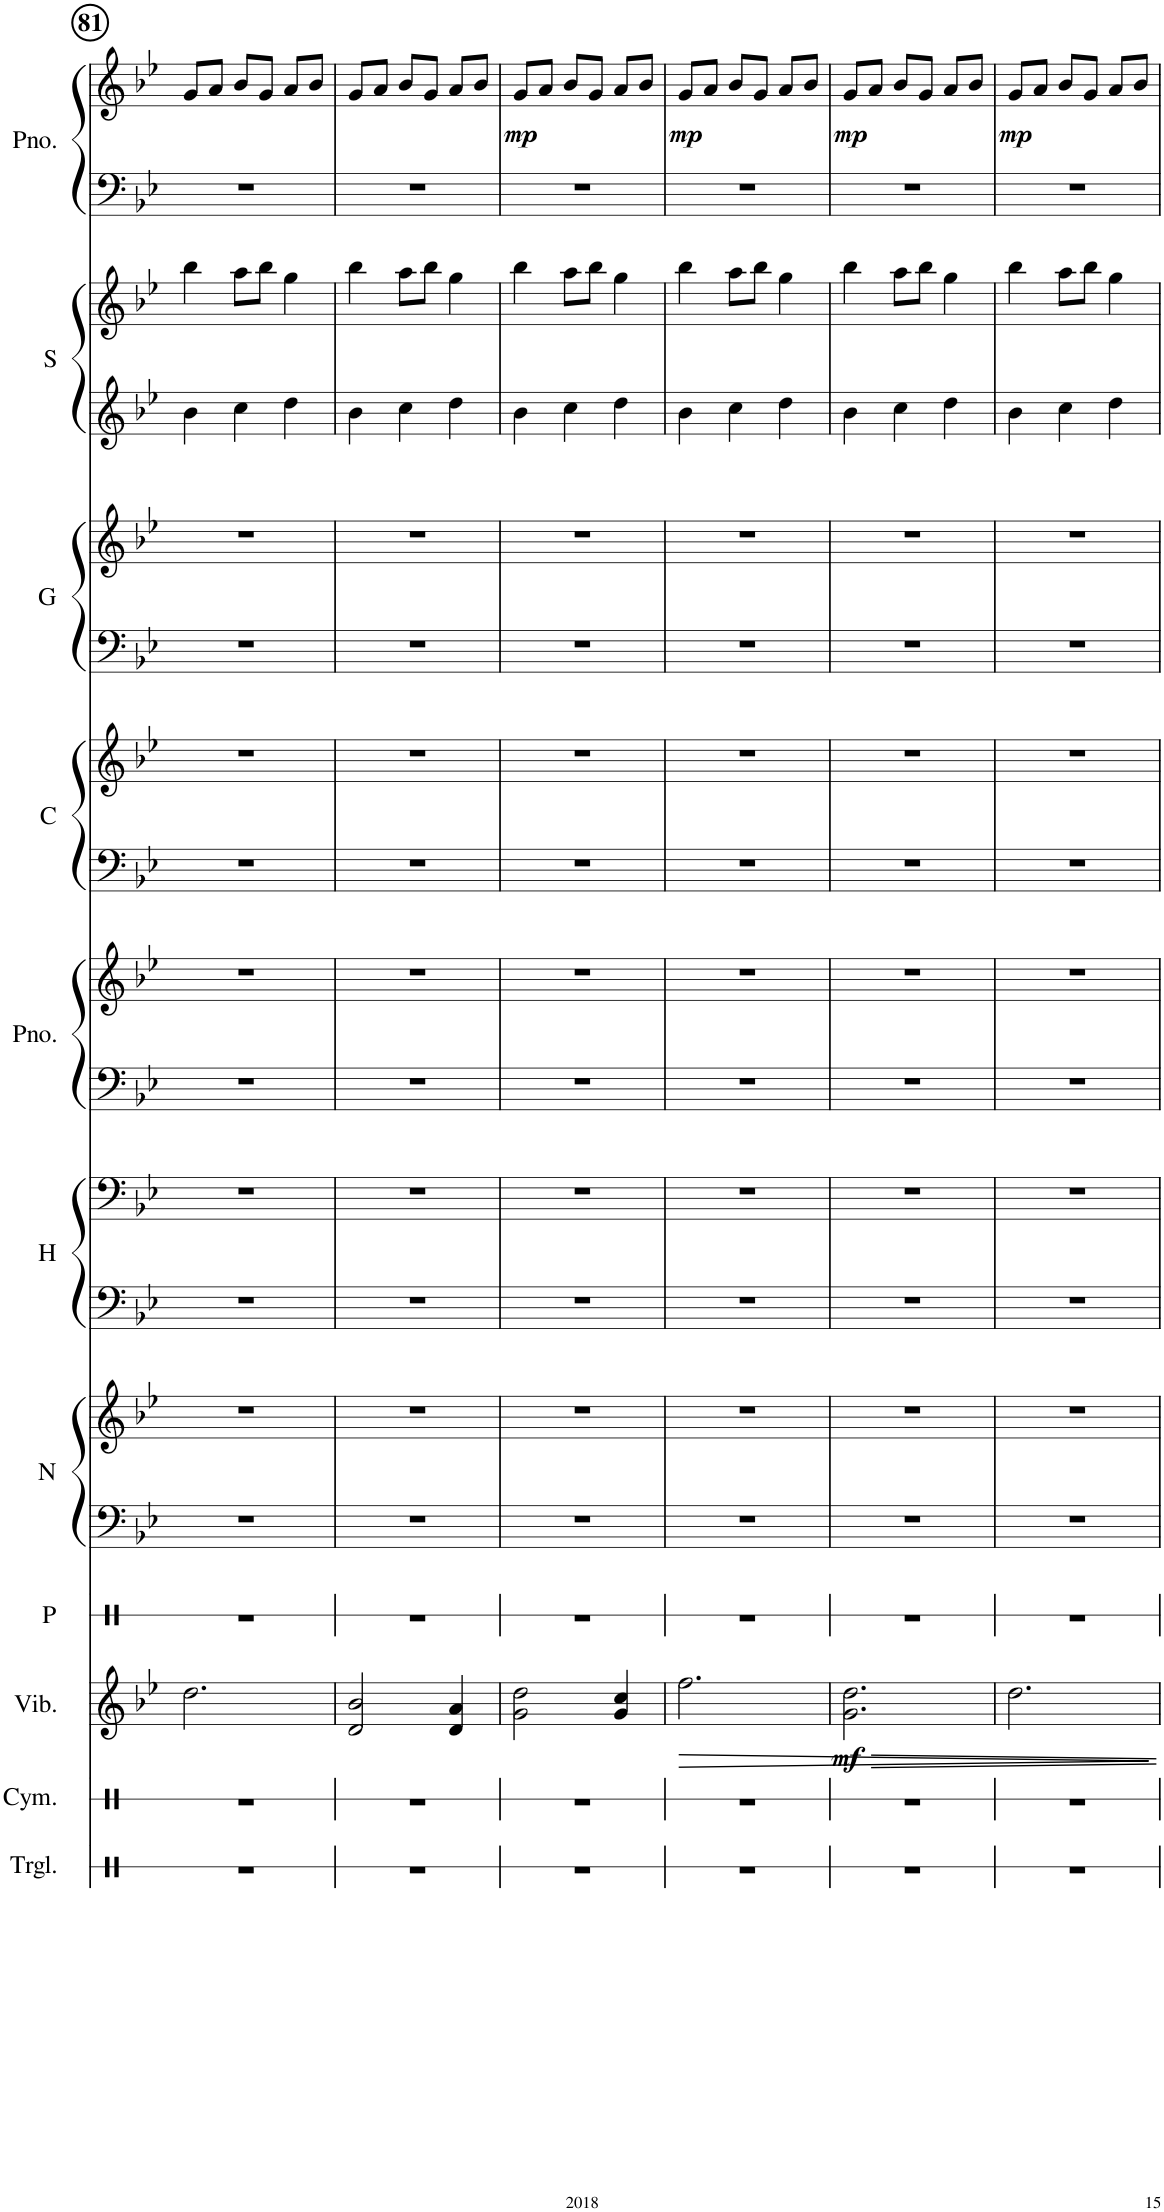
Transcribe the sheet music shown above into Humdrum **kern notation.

**kern	**kern	**kern	**dynam	**kern	**kern	**kern	**kern	**kern	**kern	**kern	**kern	**kern	**kern	**kern	**kern	**kern	**kern	**kern	**dynam
*part11	*part10	*part9	*part9	*part8	*part7	*part7	*part6	*part6	*part5	*part5	*part4	*part4	*part3	*part3	*part2	*part2	*part1	*part1	*part1
*staff18	*staff17	*staff16	*staff16	*staff15	*staff14	*staff13	*staff12	*staff11	*staff10	*staff9	*staff8	*staff7	*staff6	*staff5	*staff4	*staff3	*staff2	*staff1	*staff1/2
*I"Triangle	*I"Cymbal	*I"Vibraphone	*	*I"Panda	*I"Nate?	*	*I"Makeup Cake	*	*I"Piano	*	*I"Wyoming	*	*I"Dumb One	*	*I"SANTA!	*	*I"Piano	*	*
*I'Trgl.	*I'Cym.	*I'Vib.	*	*I'P	*I'N	*	*	*	*I'Pno.	*	*	*	*	*	*I'S	*	*I'Pno.	*	*
!!LO:PB:g=z
*clefX	*clefX	*clefG2	*	*clefX	*clefF4	*clefG2	*clefF4	*clefF4	*clefF4	*clefG2	*clefF4	*clefG2	*clefF4	*clefG2	*clefG2	*clefG2	*clefF4	*clefG2	*
*k[]	*k[]	*k[b-e-]	*	*k[]	*k[b-e-]	*k[b-e-]	*k[b-e-]	*k[b-e-]	*k[b-e-]	*k[b-e-]	*k[b-e-]	*k[b-e-]	*k[b-e-]	*k[b-e-]	*k[b-e-]	*k[b-e-]	*k[b-e-]	*k[b-e-]	*
*M3/4	*M3/4	*M3/4	*	*M3/4	*M3/4	*M3/4	*M3/4	*M3/4	*M3/4	*M3/4	*M3/4	*M3/4	*M3/4	*M3/4	*M3/4	*M3/4	*M3/4	*M3/4	*
=81	=81	=81	=81	=81	=81	=81	=81	=81	=81	=81	=81	=81	=81	=81	=81	=81	=81	=81	=81
2.r	2.r	2.dd\	.	2.r	2.r	2.r	2.r	2.r	2.r	2.r	2.r	2.r	2.r	2.r	4b-\	4bb-\	2.r	8g/L	.
.	.	.	.	.	.	.	.	.	.	.	.	.	.	.	.	.	.	8a/J	.
.	.	.	.	.	.	.	.	.	.	.	.	.	.	.	4cc\	8aa\L	.	8b-/L	.
.	.	.	.	.	.	.	.	.	.	.	.	.	.	.	.	8bb-\J	.	8g/J	.
.	.	.	.	.	.	.	.	.	.	.	.	.	.	.	4dd\	4gg\	.	8a/L	.
.	.	.	.	.	.	.	.	.	.	.	.	.	.	.	.	.	.	8b-/J	.
=82	=82	=82	=82	=82	=82	=82	=82	=82	=82	=82	=82	=82	=82	=82	=82	=82	=82	=82	=82
2.r	2.r	2d/ 2b-/	.	2.r	2.r	2.r	2.r	2.r	2.r	2.r	2.r	2.r	2.r	2.r	4b-\	4bb-\	2.r	8g/L	.
.	.	.	.	.	.	.	.	.	.	.	.	.	.	.	.	.	.	8a/J	.
.	.	.	.	.	.	.	.	.	.	.	.	.	.	.	4cc\	8aa\L	.	8b-/L	.
.	.	.	.	.	.	.	.	.	.	.	.	.	.	.	.	8bb-\J	.	8g/J	.
.	.	4d/ 4a/	.	.	.	.	.	.	.	.	.	.	.	.	4dd\	4gg\	.	8a/L	.
.	.	.	.	.	.	.	.	.	.	.	.	.	.	.	.	.	.	8b-/J	.
=83	=83	=83	=83	=83	=83	=83	=83	=83	=83	=83	=83	=83	=83	=83	=83	=83	=83	=83	=83
!	!	!	!	!	!	!	!	!	!	!	!	!	!	!	!	!	!	!	!LO:DY:b
2.r	2.r	2g\ 2dd\	.	2.r	2.r	2.r	2.r	2.r	2.r	2.r	2.r	2.r	2.r	2.r	4b-\	4bb-\	2.r	8g/L	mp
.	.	.	.	.	.	.	.	.	.	.	.	.	.	.	.	.	.	8a/J	.
.	.	.	.	.	.	.	.	.	.	.	.	.	.	.	4cc\	8aa\L	.	8b-/L	.
.	.	.	.	.	.	.	.	.	.	.	.	.	.	.	.	8bb-\J	.	8g/J	.
.	.	4g/ 4cc/	.	.	.	.	.	.	.	.	.	.	.	.	4dd\	4gg\	.	8a/L	.
.	.	.	.	.	.	.	.	.	.	.	.	.	.	.	.	.	.	8b-/J	.
=84	=84	=84	=84	=84	=84	=84	=84	=84	=84	=84	=84	=84	=84	=84	=84	=84	=84	=84	=84
!	!	!	!LO:HP:b	!	!	!	!	!	!	!	!	!	!	!	!	!	!	!	!LO:DY:b
2.r	2.r	2.ff\	>	2.r	2.r	2.r	2.r	2.r	2.r	2.r	2.r	2.r	2.r	2.r	4b-\	4bb-\	2.r	8g/L	mp
.	.	.	.	.	.	.	.	.	.	.	.	.	.	.	.	.	.	8a/J	.
.	.	.	.	.	.	.	.	.	.	.	.	.	.	.	4cc\	8aa\L	.	8b-/L	.
.	.	.	.	.	.	.	.	.	.	.	.	.	.	.	.	8bb-\J	.	8g/J	.
.	.	.	.	.	.	.	.	.	.	.	.	.	.	.	4dd\	4gg\	.	8a/L	.
.	.	.	.	.	.	.	.	.	.	.	.	.	.	.	.	.	.	8b-/J	.
=85	=85	=85	=85	=85	=85	=85	=85	=85	=85	=85	=85	=85	=85	=85	=85	=85	=85	=85	=85
!	!	!	!LO:DY:b	!	!	!	!	!	!	!	!	!	!	!	!	!	!	!	!LO:DY:b
2.r	2.r	2.g\ 2.dd\	mf	2.r	2.r	2.r	2.r	2.r	2.r	2.r	2.r	2.r	2.r	2.r	4b-\	4bb-\	2.r	8g/L	mp
.	.	.	.	.	.	.	.	.	.	.	.	.	.	.	.	.	.	8a/J	.
.	.	.	.	.	.	.	.	.	.	.	.	.	.	.	4cc\	8aa\L	.	8b-/L	.
.	.	.	.	.	.	.	.	.	.	.	.	.	.	.	.	8bb-\J	.	8g/J	.
.	.	.	.	.	.	.	.	.	.	.	.	.	.	.	4dd\	4gg\	.	8a/L	.
.	.	.	.	.	.	.	.	.	.	.	.	.	.	.	.	.	.	8b-/J	.
=86	=86	=86	=86	=86	=86	=86	=86	=86	=86	=86	=86	=86	=86	=86	=86	=86	=86	=86	=86
!	!	!	!	!	!	!	!	!	!	!	!	!	!	!	!	!	!	!	!LO:DY:b
2.r	2.r	2.dd\	.	2.r	2.r	2.r	2.r	2.r	2.r	2.r	2.r	2.r	2.r	2.r	4b-\	4bb-\	2.r	8g/L	mp
.	.	.	.	.	.	.	.	.	.	.	.	.	.	.	.	.	.	8a/J	.
.	.	.	.	.	.	.	.	.	.	.	.	.	.	.	4cc\	8aa\L	.	8b-/L	.
.	.	.	.	.	.	.	.	.	.	.	.	.	.	.	.	8bb-\J	.	8g/J	.
.	.	.	.	.	.	.	.	.	.	.	.	.	.	.	4dd\	4gg\	.	8a/L	.
.	.	.	.	.	.	.	.	.	.	.	.	.	.	.	.	.	.	8b-/J	.
.	.	.	]	.	.	.	.	.	.	.	.	.	.	.	.	.	.	.	.
=	=	=	=	=	=	=	=	=	=	=	=	=	=	=	=	=	=	=	=
*-	*-	*-	*-	*-	*-	*-	*-	*-	*-	*-	*-	*-	*-	*-	*-	*-	*-	*-	*-
